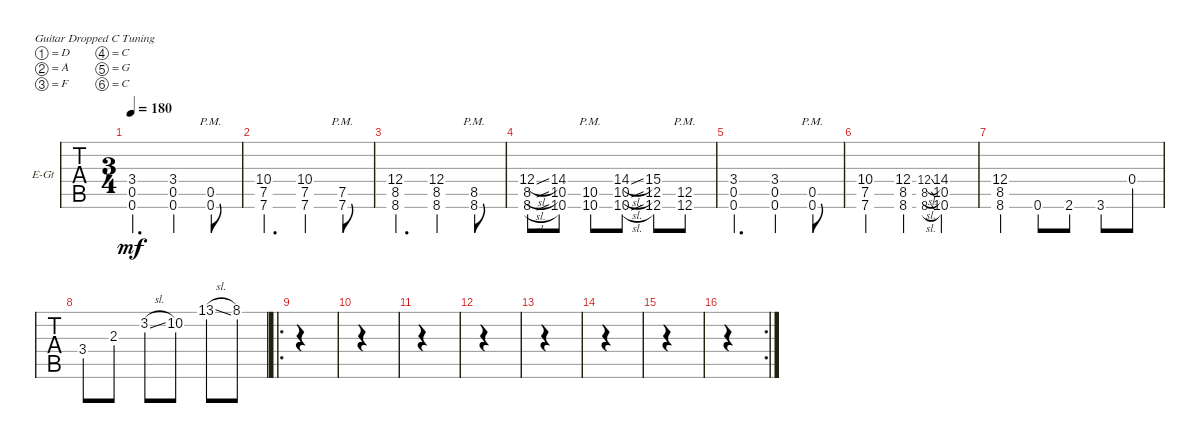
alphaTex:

\defaultSystemsLayout 4
\bracketExtendMode groupsimilarinstruments
\firstSystemTrackNameOrientation horizontal
\otherSystemsTrackNameOrientation horizontal
\track ("Rhythm Guitar Left" "E-Gt") {instrument distortionguitar}
\staff {tabs}
\tuning (D4 A3 F3 C3 G2 C2)
\ts (3 4)
\tempo 180
\clef g2
\ks c
(0.6 0.5 3.4).4{d dy mf} (0.6 0.5 3.4).4 (0.6{pm} 0.5{pm}).8 |
(7.6 7.5 10.4).4{d} (7.6 7.5 10.4).4 (7.6{pm} 7.5{pm}).8 |
(8.6 8.5 12.4).4{d} (8.6 8.5 12.4).4 (8.6{pm} 8.5{pm}).8 |
(8.6{sl} 8.5{sl} 12.4{sl}).8 (14.4 10.5 10.6).8 (10.5{pm} 10.6{pm}).8 (14.4{sl} 10.5{sl} 10.6{sl}).8 (15.4 12.5 12.6).8 (12.5{pm} 12.6{pm}).8 |
(0.6 0.5 3.4).4{d} (0.6 0.5 3.4).4 (0.6{pm} 0.5{pm}).8 |
(7.6 7.5 10.4).4 (8.6 8.5 12.4).4 (8.6{sl} 8.5{sl} 12.4{sl}).8{gr} (10.6 10.5 14.4).4 |
(8.6 8.5 12.4).4 0.6.8 2.6.8 3.6.8 0.4.8 |
3.4.8 2.3.8 3.2{sl}.8 10.2.8 13.1{sl}.8 8.1.8 |
\ro
|
|
|
|
|
|
|
\rc 2
